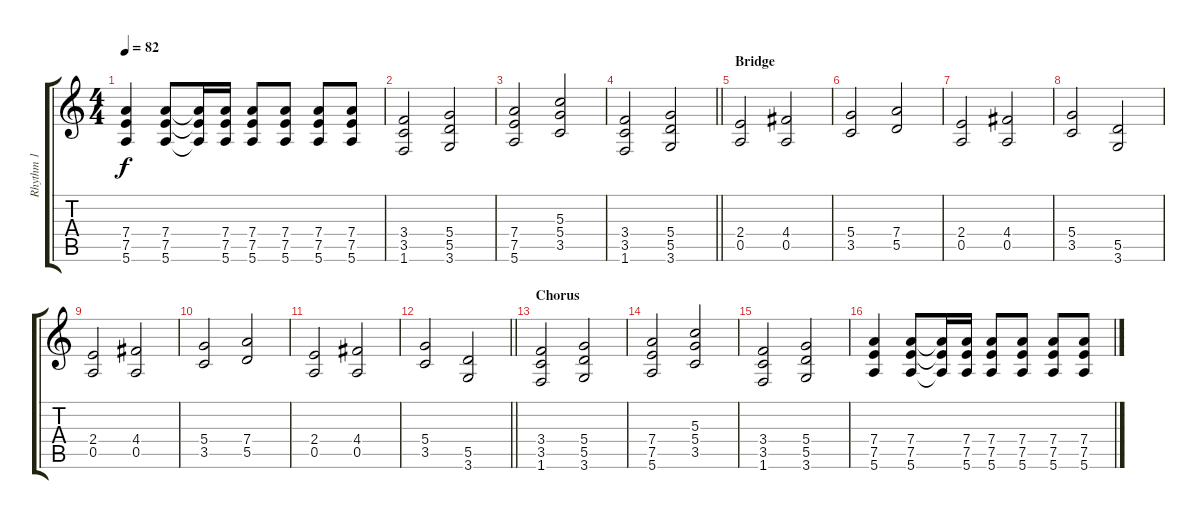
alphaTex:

\track ("Rhythm 1" "Rhythm 1") {instrument distortionguitar}
\staff {score tabs}
\tuning (E4 B3 G3 D3 A2 E2) {hide}
\ts (4 4)
\tempo 82
\clef g2
\ks c
(7.4 7.5 5.6).4{dy f} (7.4 7.5 5.6).8 (7.4{t} 7.5{t} 5.6{t}).16 (7.4 7.5 5.6).16 (7.4 7.5 5.6).8 (7.4 7.5 5.6).8 (7.4 7.5 5.6).8 (7.4 7.5 5.6).8 |
(3.4 3.5 1.6).2 (5.4 5.5 3.6).2 |
(7.4 7.5 5.6).2 (5.3 5.4 3.5).2 |
\barLineRight lightlight
(3.4 3.5 1.6).2 (5.4 5.5 3.6).2 |
\section ("" "Bridge")
(2.4 0.5).2 (4.4 0.5).2 |
(5.4 3.5).2 (7.4 5.5).2 |
(2.4 0.5).2 (4.4 0.5).2 |
(5.4 3.5).2 (5.5 3.6).2 |
(2.4 0.5).2 (4.4 0.5).2 |
(5.4 3.5).2 (7.4 5.5).2 |
(2.4 0.5).2 (4.4 0.5).2 |
\barLineRight lightlight
(5.4 3.5).2 (5.5 3.6).2 |
\section ("" "Chorus")
(3.4 3.5 1.6).2 (5.4 5.5 3.6).2 |
(7.4 7.5 5.6).2 (5.3 5.4 3.5).2 |
(3.4 3.5 1.6).2 (5.4 5.5 3.6).2 |
(7.4 7.5 5.6).4 (7.4 7.5 5.6).8 (7.4{t} 7.5{t} 5.6{t}).16 (7.4 7.5 5.6).16 (7.4 7.5 5.6).8 (7.4 7.5 5.6).8 (7.4 7.5 5.6).8 (7.4 7.5 5.6).8
